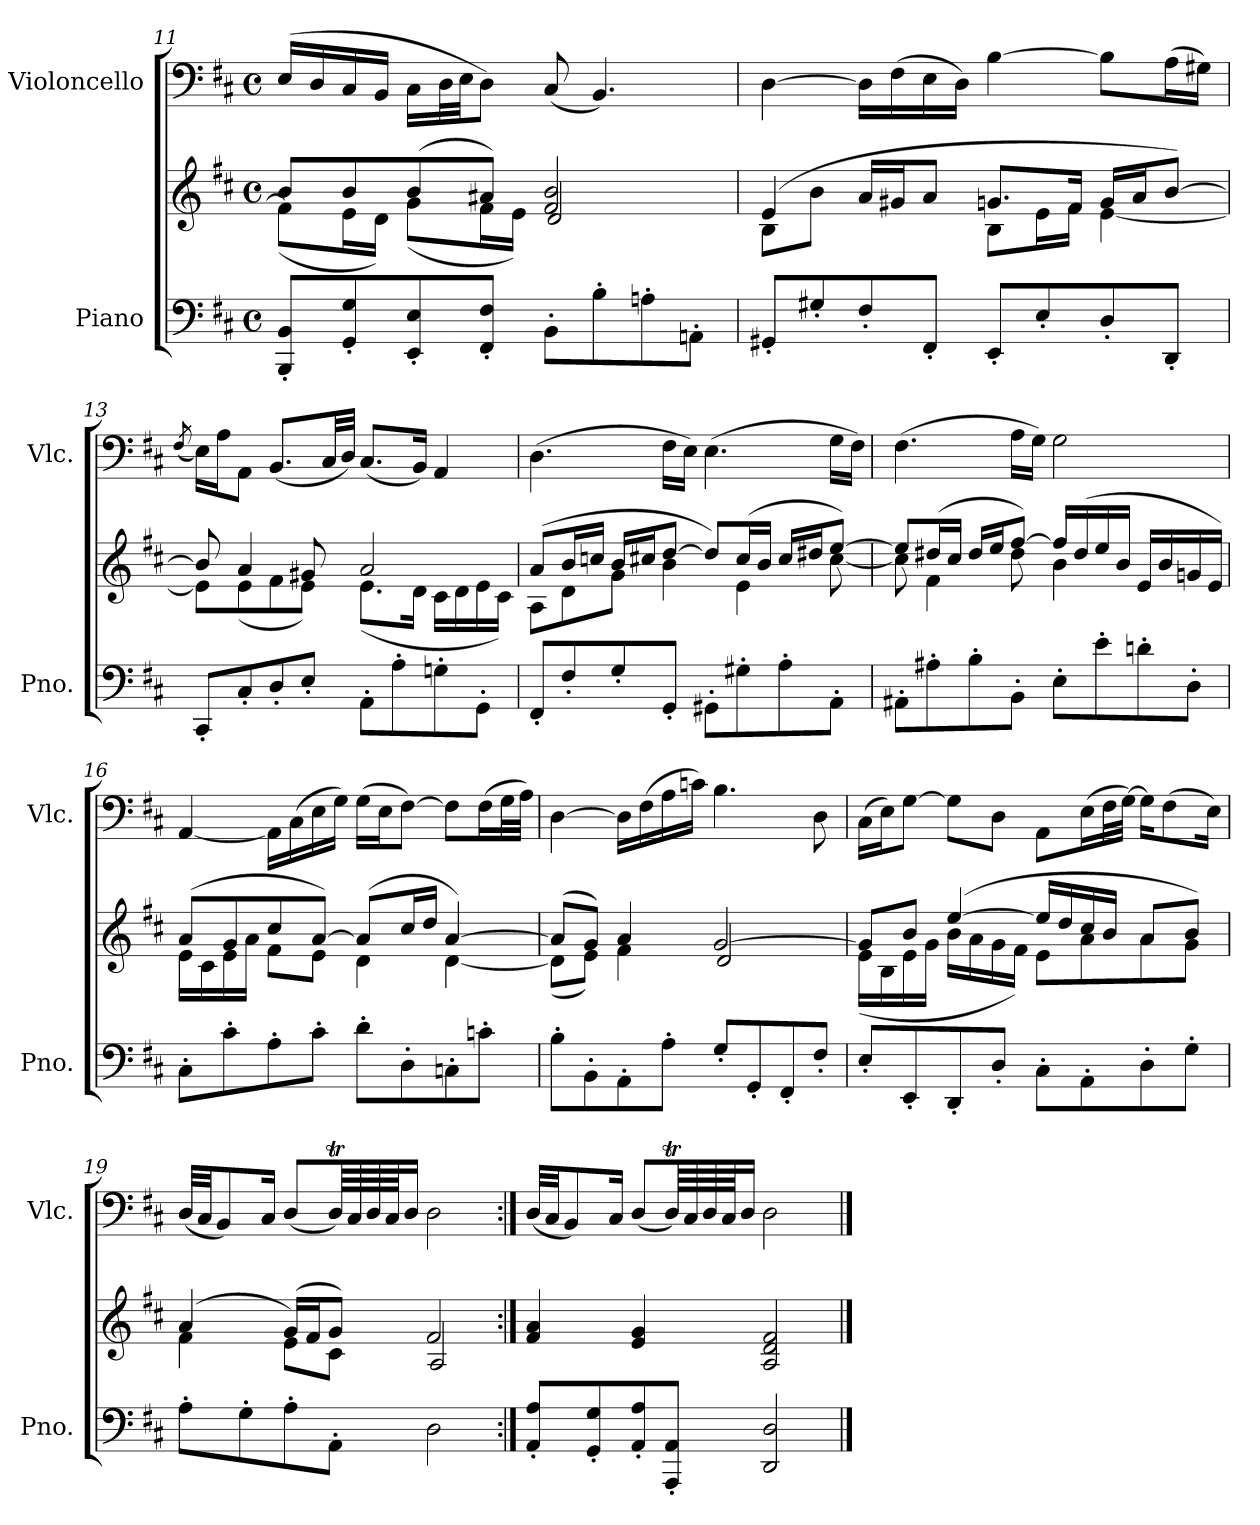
**kern	**kern	**kern
*part2	*part2	*part1
*staff3	*staff2	*staff1
*I"Piano	*	*I"Violoncello
*I'Pno.	*	*I'Vlc.
*clefF4	*clefG2	*clefF4
*k[f#c#]	*k[f#c#]	*k[f#c#]
*M4/4	*M4/4	*M4/4
*met(c)	*met(c)	*met(c)
=11	=11	=11
*	*^	*
8BBB/' 8BB/'L	8b/L	(8f#\L]	(16E/LL
.	.	.	16D/
8GG/' 8G/'	8b/	16e\L	16C#/
.	.	16d\JJ)	16BB/JJ
8EE/' 8E/'	(8b/	(8g\L	16C#\LL
.	.	.	32D\L
.	.	.	32E\JJ
8FF#/' 8F#/'J	8a#X/J)	16f#\L	8D\J)
.	.	16e\JJ)	.
8BB'\L	2f#/ 2b/	2d/	(8C#/
8B'\	.	.	4.BB/)
8An'\	.	.	.
8AAn'\J	.	.	.
!!LO:LB:g=z
=12	=12	=12	=12
8GG#X'/L	(4e/	8B\L	[4D\
8G#X'/	.	8b\J	.
8F#'/	16a/LL	4reyy	16D\LL]
.	16g#X/J	.	(16F#\
8FF#'/J	8a/J	.	16E\
.	.	.	16D\JJ)
8EE'/L	8.gn/L	8B\L	[4B\
8E'/	.	16e\L	.
.	16f#/Jk	16f#\JJ	.
8D'/	16g/LL	[4e\	8B\L]
.	16a/J	.	.
8DD'/J	[8b/J)	.	(16A\L
.	.	.	16G#X\JJ)
=13	=13	=13	=13
.	.	.	(8qF#/
8CC#'/L	8b/]	8e\L]	16E\LL)
.	.	.	16A\J
8C#'/	4a/	(8e\	8AA\J
8D'/	.	8f#\	(8.BB/L
8E'/J	8g#X/	8e\J)	.
.	.	.	32C#/LL
.	.	.	32D/JJJ)
8AA'\L	2a/	(8.e\L	(8.C#/L
8A'\	.	.	.
.	.	16d\Jk	16BB/Jk)
8Gn'\	.	16c#\LL	4AA/
.	.	16d\	.
8GG'\J	.	16e\	.
.	.	16c#\JJ)	.
!!LO:PB:g=z
=14	=14	=14	=14
8FF#'/L	(8a/L	8A\L	(4.D\
8F#'/	16b/L	8d\	.
.	16ccn/JJ	.	.
8G'/	16b/LL	8g\J	.
.	16cc#X/J	.	.
8GG'/J	[8dd/J	4b\	16F#\LL
.	.	.	16E\JJ)
8GG#X'\L	8dd/L])	.	(4.E\
8G#X'\	(16cc#/L	4e\	.
.	16b/JJ	.	.
8A'\	16cc#/LL	.	.
.	16dd#X/J	.	.
8AA'\J	[8ee/J)	[8cc#\	16G\LL
.	.	.	16F#\JJ)
=15	=15	=15	=15
8AA#X'\L	8ee/L]	8cc#\]	(4.F#\
8A#X'\	(16dd#X/L	4f#\	.
.	16cc#/JJ	.	.
8B'\	16dd#/LL	.	.
.	16ee/J	.	.
8BB'\J	[8ff#/J)	8dd#\	16A\LL
.	.	.	16G\JJ)
8E'\L	16ff#/LL]	4b\	2G\
.	(16dd#/	.	.
8e'\	16ee/	.	.
.	16b/JJ	.	.
8dn'\	16e/LL	4rcyy	.
.	16b/	.	.
8D'\J	16gn/	.	.
.	16e/JJ)	.	.
!!LO:LB:g=z
=16	=16	=16	=16
8C#'\L	(8a/L	16e\LL	[4AA/
.	.	16c#\	.
8c#'\	8g/	16e\	.
.	.	16a\JJ	.
8A'\	8cc#/	8f#\L	16AA\LL]
.	.	.	(16C#\
8c#'\J	[8a/J)	8e\J	16E\
.	.	.	16G\JJ)
8d'\L	(8a/L]	4d\	(16G\LL
.	.	.	16E\J
8D'\	16cc#/L	.	[8F#\J)
.	16dd/JJ	.	.
8Cn'\	[4a/)	[4d\	8F#\L]
8cn'\J	.	.	(16F#\L
.	.	.	32G\L
.	.	.	32A\JJJ)
=17	=17	=17	=17
8B'\L	(8a/L]	(8d\L]	[4D\
8BB'\	8g/J)	8e\J)	.
8AA'\	4a/	4f#\	16D\LL]
.	.	.	(16F#\
8A'\J	.	.	16A\
.	.	.	16cn\JJ)
8G'/L	[2g/	2d/	4.B\
8GG'/	.	.	.
8FF#'/	.	.	.
8F#'/J	.	.	8D\
=18	=18	=18	=18
8E'/L	8g/L]	(16e\LL	(16C#\LL
.	.	16B\	16E\J)
8EE'/	8b/J	16e\	[8G\J
.	.	16g\JJ	.
8DD'/	([4ee/	16b\LL	8G\L]
.	.	16a\	.
8D'/J	.	16g\	8D\J
.	.	16f#\JJ)	.
8C#'\L	16ee/LL]	8e\L	8AA\L
.	16dd/	.	.
8AA'\	16cc#/	8a\	(16E\L
.	16b/JJ	.	32F#\L
.	.	.	[32G\JJJ)
8D'\	8a/L	8a\	16G\KL]
.	.	.	(8F#\
8G'\J	8b/J)	8g\J	.
.	.	.	16E\Jk)
!!LO:LB:g=z
=19	=19	=19	=19
8A'\L	(4a/	4f#\	(32D/LLL
.	.	.	32C#/JJ
.	.	.	8BB/)
8G'\	.	.	.
.	.	.	16C#/Jk
8A'\	(16g/LL)	8e\L	(8D/L
.	16f#/J	.	.
8AA'\J	8g/J)	8c#\J	64DT/LLL)
.	.	.	64C#/
.	.	.	64D/
.	.	.	64C#/JJ
.	.	.	16D/JJ
2D\	2f#/	2A/	2D\
*	*v	*v	*
=20:|!	=20:|!	=20:|!
8AA/' 8A/'L	4f#/ 4a/	(32D/LLL
.	.	32C#/JJ
.	.	8BB/)
8GG/' 8G/'	.	.
.	.	16C#/Jk
8AA/' 8A/'	4e/ 4g/	(8D/L
8AAA/' 8AA/'J	.	64DT/LLL)
.	.	64C#/
.	.	64D/
.	.	64C#/JJ
.	.	16D/JJ
2DD/ 2D/	2A/ 2d/ 2f#/	2D\
==	==	==
*-	*-	*-
